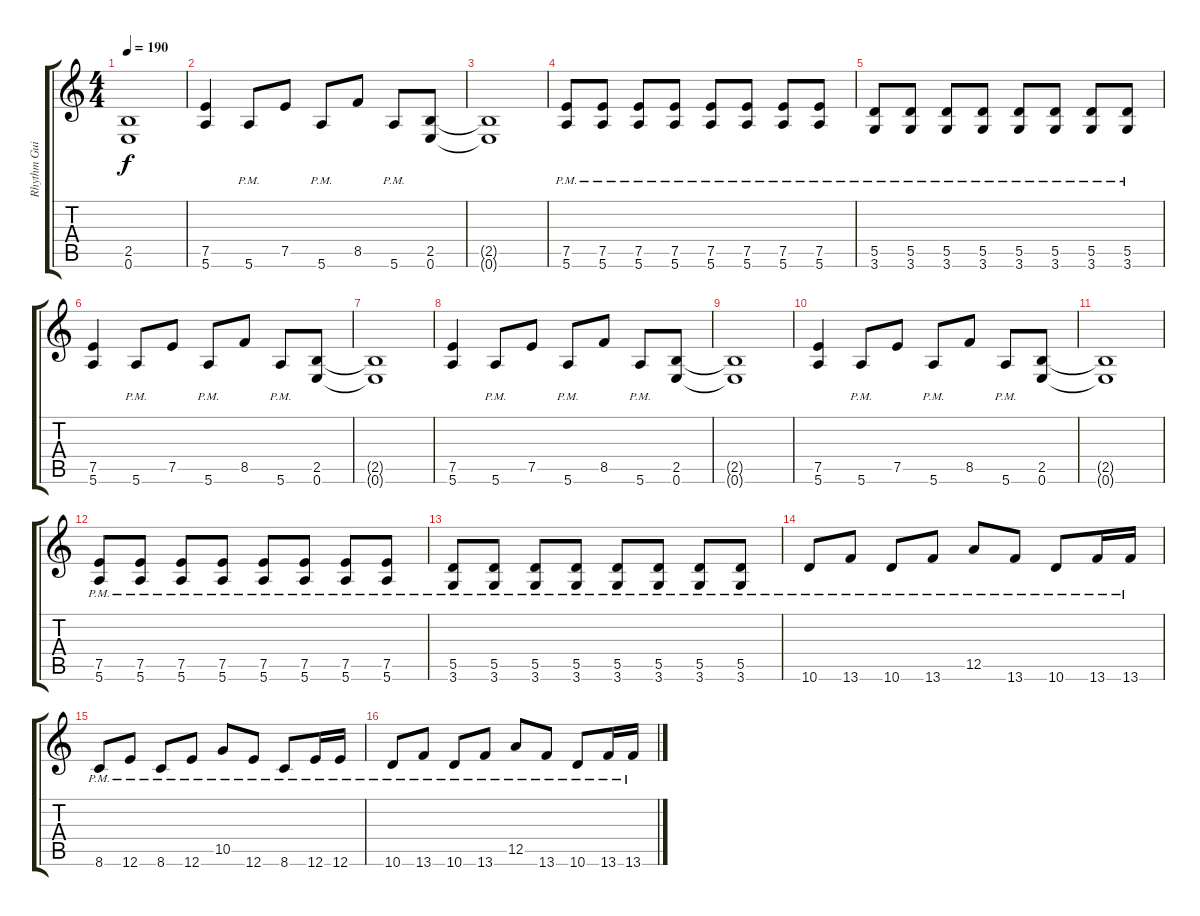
\track ("Rhythm Guitar" "Rhythm Gui") {instrument distortionguitar}
\staff {score tabs}
\tuning (E4 B3 G3 D3 A2 E2) {hide}
\ts (4 4)
\tempo 190
\clef g2
\ks c
(2.5{t} 0.6{t}).1{dy f} |
(7.5 5.6).4 5.6{pm}.8 7.5.8 5.6{pm}.8 8.5.8 5.6{pm}.8 (2.5 0.6).8 |
(2.5{t} 0.6{t}).1 |
(7.5{pm} 5.6{pm}).8 (7.5{pm} 5.6{pm}).8 (7.5{pm} 5.6{pm}).8 (7.5{pm} 5.6{pm}).8 (7.5{pm} 5.6{pm}).8 (7.5{pm} 5.6{pm}).8 (7.5{pm} 5.6{pm}).8 (7.5{pm} 5.6{pm}).8 |
(5.5{pm} 3.6{pm}).8 (5.5{pm} 3.6{pm}).8 (5.5{pm} 3.6{pm}).8 (5.5{pm} 3.6{pm}).8 (5.5{pm} 3.6{pm}).8 (5.5{pm} 3.6{pm}).8 (5.5{pm} 3.6{pm}).8 (5.5{pm} 3.6{pm}).8 |
(7.5 5.6).4 5.6{pm}.8 7.5.8 5.6{pm}.8 8.5.8 5.6{pm}.8 (2.5 0.6).8 |
(2.5{t} 0.6{t}).1 |
(7.5 5.6).4 5.6{pm}.8 7.5.8 5.6{pm}.8 8.5.8 5.6{pm}.8 (2.5 0.6).8 |
(2.5{t} 0.6{t}).1 |
(7.5 5.6).4 5.6{pm}.8 7.5.8 5.6{pm}.8 8.5.8 5.6{pm}.8 (2.5 0.6).8 |
(2.5{t} 0.6{t}).1 |
(7.5{pm} 5.6{pm}).8 (7.5{pm} 5.6{pm}).8 (7.5{pm} 5.6{pm}).8 (7.5{pm} 5.6{pm}).8 (7.5{pm} 5.6{pm}).8 (7.5{pm} 5.6{pm}).8 (7.5{pm} 5.6{pm}).8 (7.5{pm} 5.6{pm}).8 |
(5.5{pm} 3.6{pm}).8 (5.5{pm} 3.6{pm}).8 (5.5{pm} 3.6{pm}).8 (5.5{pm} 3.6{pm}).8 (5.5{pm} 3.6{pm}).8 (5.5{pm} 3.6{pm}).8 (5.5{pm} 3.6{pm}).8 (5.5{pm} 3.6{pm}).8 |
10.6{pm}.8 13.6{pm}.8 10.6{pm}.8 13.6{pm}.8 12.5{pm}.8 13.6{pm}.8 10.6{pm}.8 13.6{pm}.16 13.6{pm}.16 |
8.6{pm}.8 12.6{pm}.8 8.6{pm}.8 12.6{pm}.8 10.5{pm}.8 12.6{pm}.8 8.6{pm}.8 12.6{pm}.16 12.6{pm}.16 |
10.6{pm}.8 13.6{pm}.8 10.6{pm}.8 13.6{pm}.8 12.5{pm}.8 13.6{pm}.8 10.6{pm}.8 13.6{pm}.16 13.6{pm}.16
